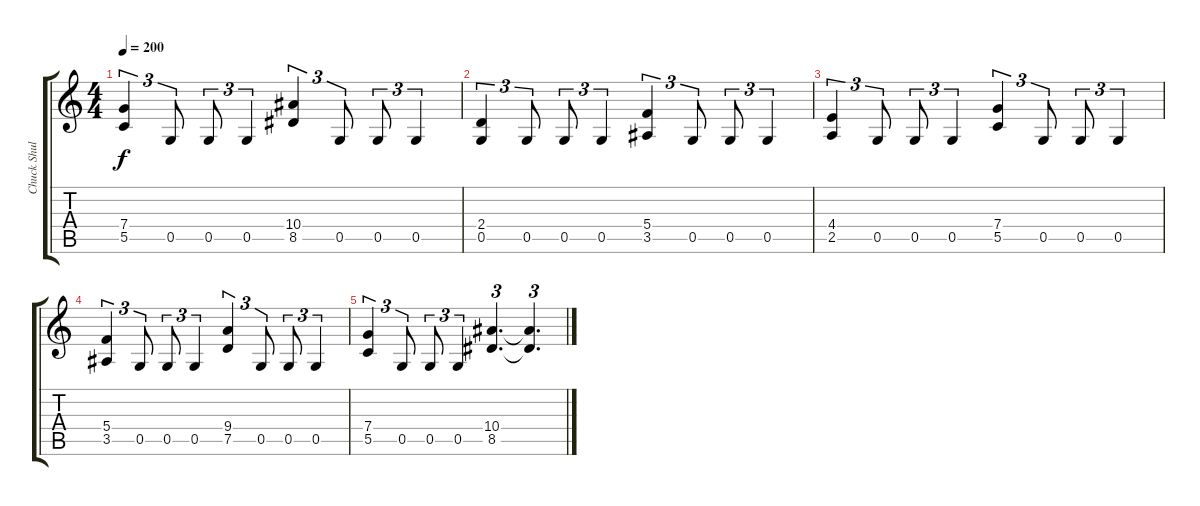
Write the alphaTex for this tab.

\track ("Chuck Shuldiner" "Chuck Shul") {instrument distortionguitar}
\staff {score tabs}
\tuning (D4 A3 F3 C3 G2 D2) {hide}
\ts (4 4)
\tempo 200
\clef g2
\ks c
(7.4 5.5).4{tu (3 2) dy f} 0.5.8{tu (3 2)} 0.5.8{tu (3 2)} 0.5.4{tu (3 2)} (10.4 8.5).4{tu (3 2)} 0.5.8{tu (3 2)} 0.5.8{tu (3 2)} 0.5.4{tu (3 2)} |
(2.4 0.5).4{tu (3 2)} 0.5.8{tu (3 2)} 0.5.8{tu (3 2)} 0.5.4{tu (3 2)} (5.4 3.5).4{tu (3 2)} 0.5.8{tu (3 2)} 0.5.8{tu (3 2)} 0.5.4{tu (3 2)} |
(4.4 2.5).4{tu (3 2)} 0.5.8{tu (3 2)} 0.5.8{tu (3 2)} 0.5.4{tu (3 2)} (7.4 5.5).4{tu (3 2)} 0.5.8{tu (3 2)} 0.5.8{tu (3 2)} 0.5.4{tu (3 2)} |
(5.4 3.5).4{tu (3 2)} 0.5.8{tu (3 2)} 0.5.8{tu (3 2)} 0.5.4{tu (3 2)} (9.4 7.5).4{tu (3 2)} 0.5.8{tu (3 2)} 0.5.8{tu (3 2)} 0.5.4{tu (3 2)} |
(7.4 5.5).4{tu (3 2)} 0.5.8{tu (3 2)} 0.5.8{tu (3 2)} 0.5.4{tu (3 2)} (10.4 8.5).4{d tu (3 2)} (10.4{t} 8.5{t}).4{d tu (3 2)}
